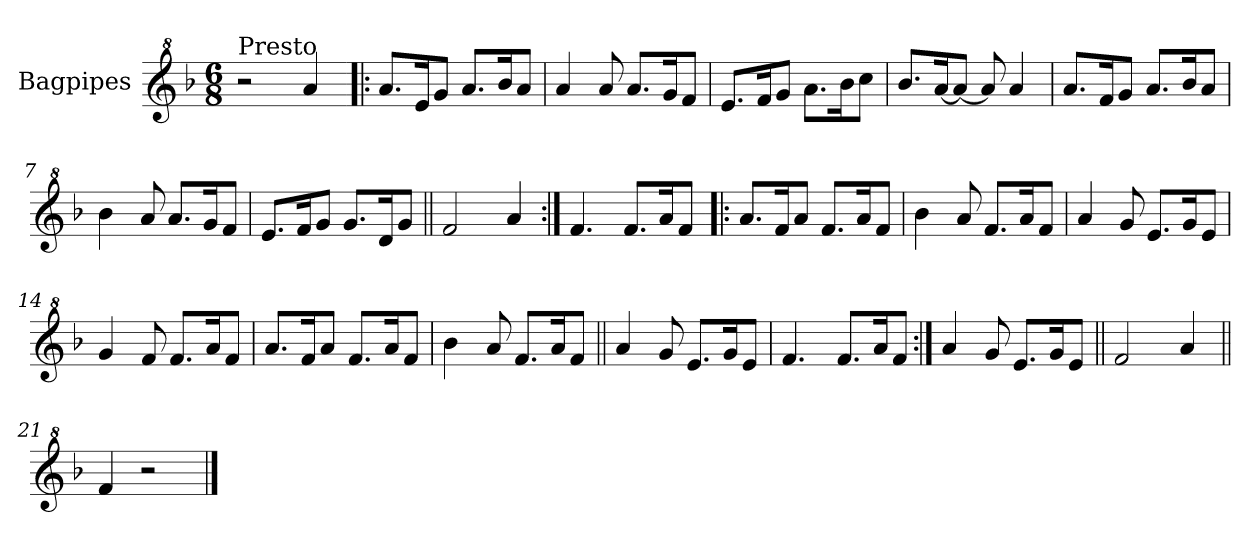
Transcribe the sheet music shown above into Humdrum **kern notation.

**kern
*part1
*staff1
*I"Bagpipes
*I'Bag
*clefG^2
*k[b-]
*F:
*M6/8
=1
!LO:TX:a:t=Presto
2r
4aa/
=2!|:
8.aa/L
16ee/K
8gg/J
8.aa/L
16bb-/K
8aa/J
=3
4aa/
8aa/
8.aa/L
16gg/K
8ff/J
=4
8.ee/L
16ff/K
8gg/J
8.aa\L
16bb-\K
8ccc\J
=5
8.bb-/L
[16aa/K
8aa/J_
8aa/]
4aa/
=6
8.aa/L
16ff/K
8gg/J
8.aa/L
16bb-/K
8aa/J
=7
4bb-\
8aa/
8.aa/L
16gg/K
8ff/J
!!LO:LB:g=z
=8
8.ee/L
16ff/K
8gg/J
8.gg/L
16dd/K
8gg/J
=9||
2ff/
4aa/
=10:|!
4.ff/
8.ff/L
16aa/K
8ff/J
=11!|:
8.aa/L
16ff/K
8aa/J
8.ff/L
16aa/K
8ff/J
=12
4bb-\
8aa/
8.ff/L
16aa/K
8ff/J
=13
4aa/
8gg/
8.ee/L
16gg/K
8ee/J
=14
4gg/
8ff/
8.ff/L
16aa/K
8ff/J
!!LO:LB:g=z
=15
8.aa/L
16ff/K
8aa/J
8.ff/L
16aa/K
8ff/J
=16
4bb-\
8aa/
8.ff/L
16aa/K
8ff/J
=17||
4aa/
8gg/
8.ee/L
16gg/K
8ee/J
=18
4.ff/
8.ff/L
16aa/K
8ff/J
=19:|!
4aa/
8gg/
8.ee/L
16gg/K
8ee/J
=20||
2ff/
4aa/
=21||
4ff/
2r
==
*-
